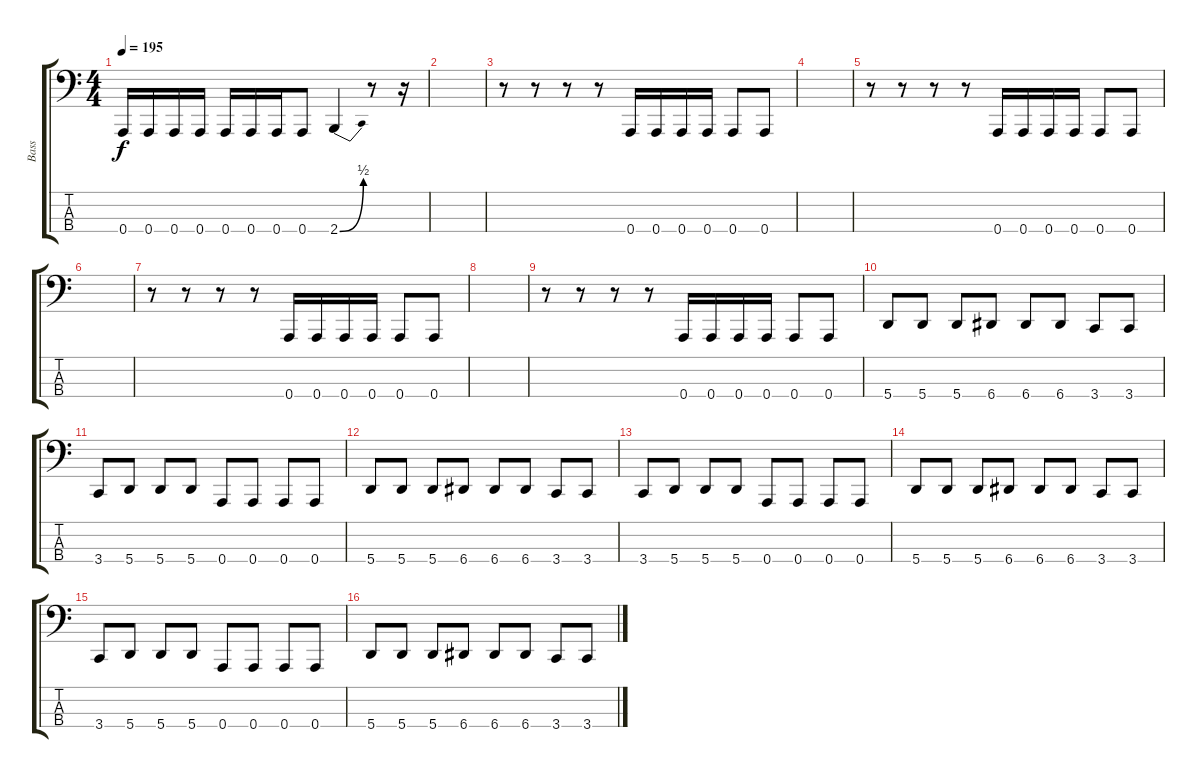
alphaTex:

\track ("Bass" "Bass") {instrument electricbasspick}
\staff {score tabs}
\tuning (C2 G1 D1 A0) {hide}
\ts (4 4)
\tempo 195
\clef f4
\ks c
0.4.16{dy f} 0.4.16 0.4.16 0.4.16 0.4.16 0.4.16 0.4.16 0.4.8 2.4{be (bend 0 0 60 2)}.4 r.8 r.16 |
|
r.8 r.8 r.8 r.8 0.4.16 0.4.16 0.4.16 0.4.16 0.4.8 0.4.8 |
|
r.8 r.8 r.8 r.8 0.4.16 0.4.16 0.4.16 0.4.16 0.4.8 0.4.8 |
|
r.8 r.8 r.8 r.8 0.4.16 0.4.16 0.4.16 0.4.16 0.4.8 0.4.8 |
|
r.8 r.8 r.8 r.8 0.4.16 0.4.16 0.4.16 0.4.16 0.4.8 0.4.8 |
5.4.8 5.4.8 5.4.8 6.4.8 6.4.8 6.4.8 3.4.8 3.4.8 |
3.4.8 5.4.8 5.4.8 5.4.8 0.4.8 0.4.8 0.4.8 0.4.8 |
5.4.8 5.4.8 5.4.8 6.4.8 6.4.8 6.4.8 3.4.8 3.4.8 |
3.4.8 5.4.8 5.4.8 5.4.8 0.4.8 0.4.8 0.4.8 0.4.8 |
5.4.8 5.4.8 5.4.8 6.4.8 6.4.8 6.4.8 3.4.8 3.4.8 |
3.4.8 5.4.8 5.4.8 5.4.8 0.4.8 0.4.8 0.4.8 0.4.8 |
5.4.8 5.4.8 5.4.8 6.4.8 6.4.8 6.4.8 3.4.8 3.4.8
